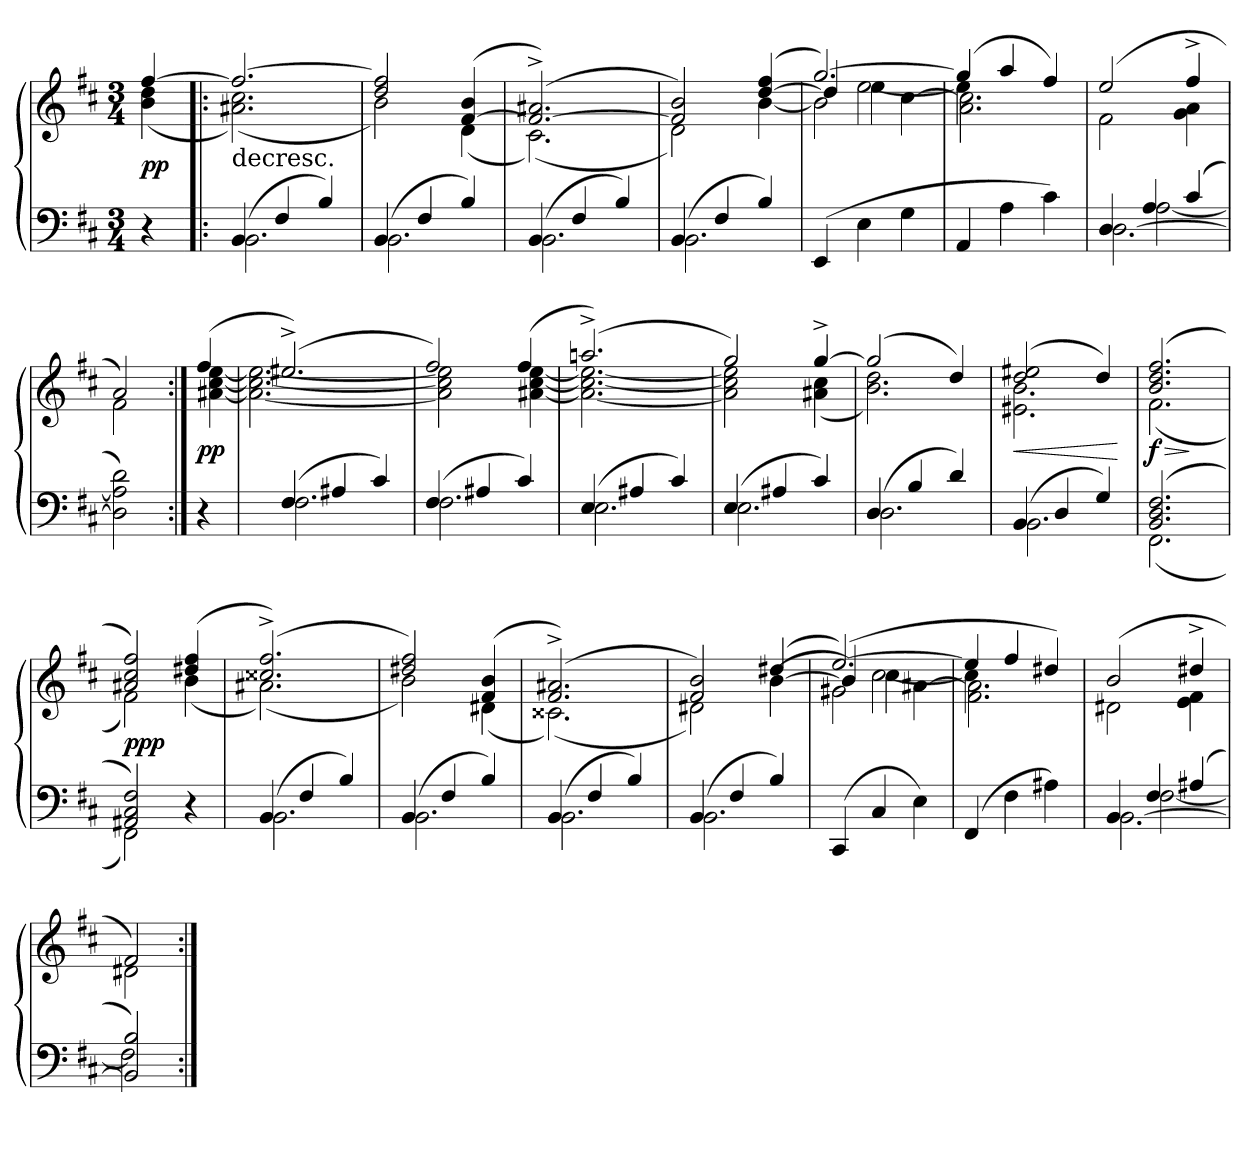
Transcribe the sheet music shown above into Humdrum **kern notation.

**kern	**kern	**dynam
*part1	*part1	*part1
*staff2	*staff1	*staff1/2
*clefF4	*clefG2	*
*k[f#c#]	*k[f#c#]	*
*b:	*b:	*
*M3/4	*M3/4	*
*MM160	*MM160	*
=1	=1	=1
*	*^	*
4r	[4ff#	(4b 4dd	pp
=!|:	=!|:	=!|:	=!|:
*^	*	*	*
!	!	!LO:TX:c:t=decresc.	!	!
(4BB	2.BB	2.ff#_	(2.a#X 2.cc#)	.
4F#	.	.	.	.
4B)	.	.	.	.
=	=	=	=	=
(4BB	2.BB	2dd 2ff#]	2b)	.
4F#	.	.	.	.
4B)	.	([4f# 4b	(4d	.
=	=	=	=	=
(4BB	2.BB	(2.f#_^ 2.a#X^)	(2.c#)	.
4F#	.	.	.	.
4B)	.	.	.	.
=	=	=	=	=
(4BB	2.BB	2f#] 2b)	2d)	.
4F#	.	.	.	.
4B)	.	([4dd 4ff#	[4b	.
*v	*v	*	*	*
=	=	=	=
*	*^	*^	*
(4EE	[2.gg)	4ryy	4dd/]	2b\]	.
4E	.	[2ee	4ee\	.	.
4G	.	.	[4cc#\	4ryy	.
*	*	*	*v	*v	*
=	=	=	=	=
4AA	(4gg]	4ee]	2.a\ 2.cc#]\	.
4A	4aa	4ryy	.	.
4c#)	4ff#)	4ryy	.	.
*	*	*v	*v	*
=	=	=	=
*^	*	*	*
*	*^	*	*	*
4D	4ryy	[2.D\	(2ee	2f#	.
4A	[2A	.	.	.	.
(4c#	.	.	4ff#^	4g 4a	.
*v	*v	*v	*	*	*
=	=	=	=
2D] 2A] 2d)	2a)	2f#	.
=:|!	=:|!	=:|!	=:|!
4r	(4ff#	[4a#X [4cc# [4ee	pp
=	=	=	=
*^	*	*	*
(4F#	2.F#	(2.ee#X^)	2.a#_ 2.cc#_ 2.een_	.
4A#X	.	.	.	.
4c#)	.	.	.	.
=	=	=	=	=
(4F#	2.F#	2ff#)	2a#] 2cc#] 2ee]	.
4A#X	.	.	.	.
4c#)	.	(4ff#	[4a#X [4cc# [4ee	.
=	=	=	=	=
(4E	2.E	(2.aan^)	2.a#_ 2.cc#_ 2.ee_	.
4A#X	.	.	.	.
4c#)	.	.	.	.
=	=	=	=	=
(4E	2.E	2gg)	2a#] 2cc#] 2ee]	.
4A#X	.	.	.	.
4c#)	.	[4gg^	(4a#X 4cc#	.
=	=	=	=	=
(4D	2.D	(2gg]	2.b 2.dd)	.
4B	.	.	.	.
4d)	.	4dd)	.	.
=	=	=	=	=
(4BB	2.BB	(2dd 2ee#X	2.e#X 2.b	<
4D	.	.	.	.
4G)	.	4dd)	.	.
*v	*v	*	*	*
*	*v	*v	*
.	.	[
=	=	=
*^	*^	*
(2.BB 2.D 2.F#	(2.FF#	(2.b 2.dd 2.ff#	(2.f#	> f
*v	*v	*	*	*
*	*v	*v	*
.	.	]
=	=	=
*^	*^	*
2AA#X 2C# 2F#)	2FF#)	2a#X 2cc# 2ff#)	2f#)	ppp
4r	4ryy	(4dd#X 4ff#	(4b	.
=	=	=	=	=
(4BB	2.BB	(2.cc##X^ 2.ff#^)	(2.a#X)	.
4F#	.	.	.	.
4B)	.	.	.	.
=	=	=	=	=
(4BB	2.BB	2dd#X 2ff#)	2b)	.
4F#	.	.	.	.
4B)	.	(4f# 4b	(4d#X	.
=	=	=	=	=
(4BB	2.BB	(2.f#^ 2.a#X^)	(2.c##X)	.
4F#	.	.	.	.
4B)	.	.	.	.
=	=	=	=	=
*	*	*	*^	*
(4BB	2.BB	2f# 2b)	2d#X)	2ryy	.
4F#	.	.	.	.	.
4B)	.	(4dd#X	4ryy	([4b\	.
*v	*v	*	*	*	*
=	=	=	=	=
*	*	*	*^	*
(4CC#	([2.ee)	4ryy	4b/])	2g#X\	.
4C#	.	[2cc#	4cc#\	.	.
4E)	.	.	[4a#X\	4ryy	.
*	*	*	*v	*v	*
=	=	=	=	=
(4FF#	4ee]	4cc#]	2.f#\ 2.a#]\	.
4F#	4ff#	4ryy	.	.
4A#X)	4dd#X)	4ryy	.	.
*	*	*v	*v	*
=	=	=	=
*^	*	*	*
*	*^	*	*	*
4BB	4ryy	[2.BB\	(2b	2d#X	.
4F#	[2F#	.	.	.	.
(4A#X	.	.	4dd#X^	4e 4f#	.
*	*v	*v	*	*	*
=	=	=	=	=
2BB] 2B)	2F#]	2f#)	2d#X	.
*v	*v	*	*	*
*	*v	*v	*
=:|!	=:|!	=:|!
*-	*-	*-
